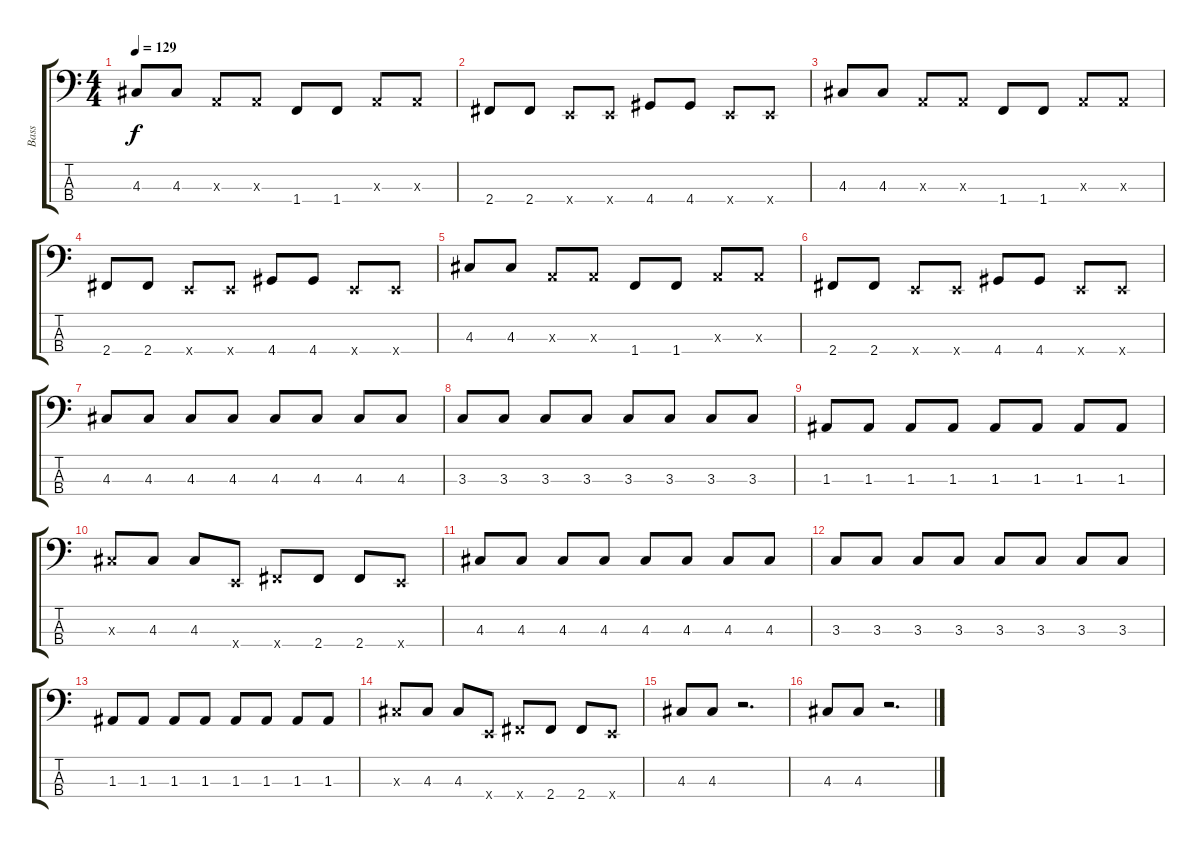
\track ("Bass" "Bass") {instrument electricbassfinger}
\staff {score tabs}
\tuning (G2 D2 A1 E1) {hide}
\ts (4 4)
\tempo 129
\clef f4
\ks c
4.3.8{dy f} 4.3.8 0.3{x}.8 0.3{x}.8 1.4.8 1.4.8 0.3{x}.8 0.3{x}.8 |
2.4.8 2.4.8 0.4{x}.8 0.4{x}.8 4.4.8 4.4.8 0.4{x}.8 0.4{x}.8 |
4.3.8 4.3.8 0.3{x}.8 0.3{x}.8 1.4.8 1.4.8 0.3{x}.8 0.3{x}.8 |
2.4.8 2.4.8 0.4{x}.8 0.4{x}.8 4.4.8 4.4.8 0.4{x}.8 0.4{x}.8 |
4.3.8 4.3.8 0.3{x}.8 0.3{x}.8 1.4.8 1.4.8 0.3{x}.8 0.3{x}.8 |
2.4.8 2.4.8 0.4{x}.8 0.4{x}.8 4.4.8 4.4.8 0.4{x}.8 0.4{x}.8 |
4.3.8 4.3.8 4.3.8 4.3.8 4.3.8 4.3.8 4.3.8 4.3.8 |
3.3.8 3.3.8 3.3.8 3.3.8 3.3.8 3.3.8 3.3.8 3.3.8 |
1.3.8 1.3.8 1.3.8 1.3.8 1.3.8 1.3.8 1.3.8 1.3.8 |
4.3{x}.8 4.3.8 4.3.8 0.4{x}.8 2.4{x}.8 2.4.8 2.4.8 0.4{x}.8 |
4.3.8 4.3.8 4.3.8 4.3.8 4.3.8 4.3.8 4.3.8 4.3.8 |
3.3.8 3.3.8 3.3.8 3.3.8 3.3.8 3.3.8 3.3.8 3.3.8 |
1.3.8 1.3.8 1.3.8 1.3.8 1.3.8 1.3.8 1.3.8 1.3.8 |
4.3{x}.8 4.3.8 4.3.8 0.4{x}.8 2.4{x}.8 2.4.8 2.4.8 0.4{x}.8 |
4.3.8 4.3.8 r.2{d} |
4.3.8 4.3.8 r.2{d}
